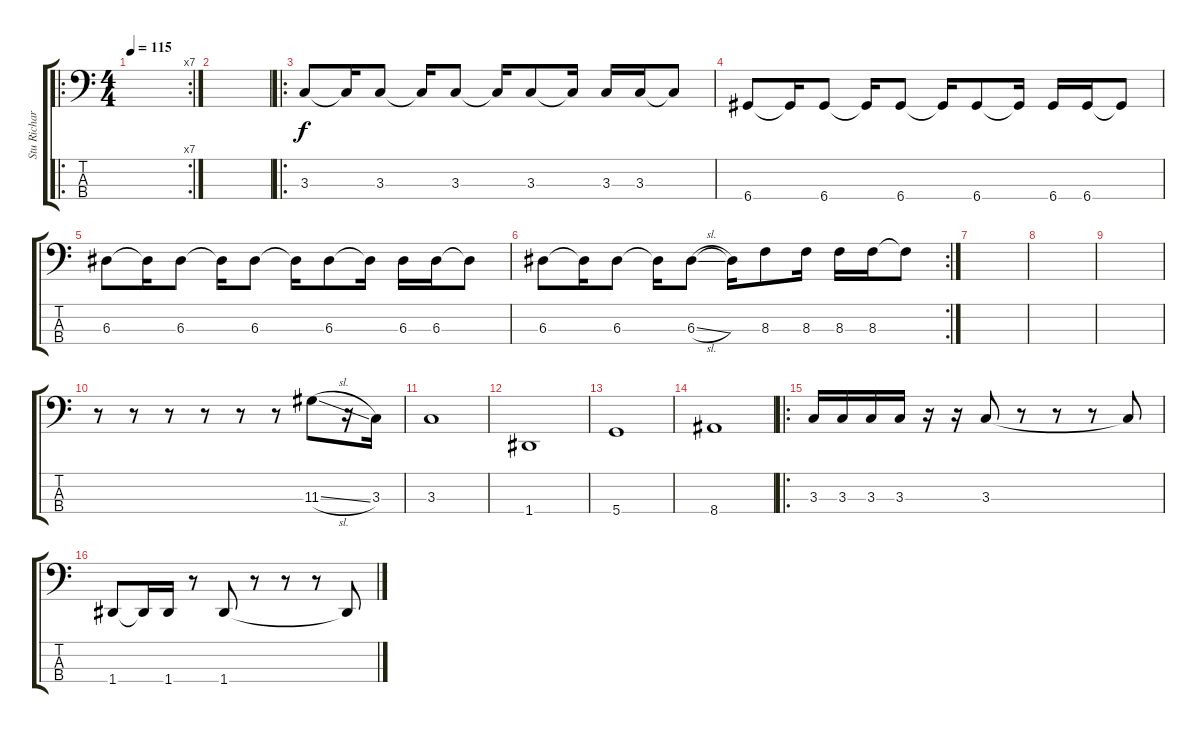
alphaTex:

\track ("Stu Richardson" "Stu Richar") {instrument electricbassfinger}
\staff {score tabs}
\tuning (G2 D2 A1 D1) {hide}
\ro
\rc 7
\ts (4 4)
\tempo 115
\clef f4
\ks c
|
|
\ro
3.3.8 3.3{t}.16 3.3.8 3.3{t}.16 3.3.8 3.3{t}.16 3.3.8 3.3{t}.16 3.3.16 3.3.16 3.3{t}.8 |
6.4.8 6.4{t}.16 6.4.8 6.4{t}.16 6.4.8 6.4{t}.16 6.4.8 6.4{t}.16 6.4.16 6.4.16 6.4{t}.8 |
6.3.8 6.3{t}.16 6.3.8 6.3{t}.16 6.3.8 6.3{t}.16 6.3.8 6.3{t}.16 6.3.16 6.3.16 6.3{t}.8 |
\rc 2
6.3.8 6.3{t}.16 6.3.8 6.3{t}.16 6.3{sl}.8 6.3{t}.16 8.3.8 8.3.16 8.3.16 8.3.16 8.3{t}.8 |
|
|
|
r.8 r.8 r.8 r.8 r.8 r.8 11.3{sl}.8 r.16 3.3.16 |
3.3.1 |
1.4.1 |
5.4.1 |
8.4.1 |
\ro
3.3.16 3.3.16 3.3.16 3.3.16 r.16 r.16 3.3.8 r.8 r.8 r.8 3.3{t}.8 |
1.4.8 1.4{t}.16 1.4.16 r.8 1.4.8 r.8 r.8 r.8 1.4{t}.8
